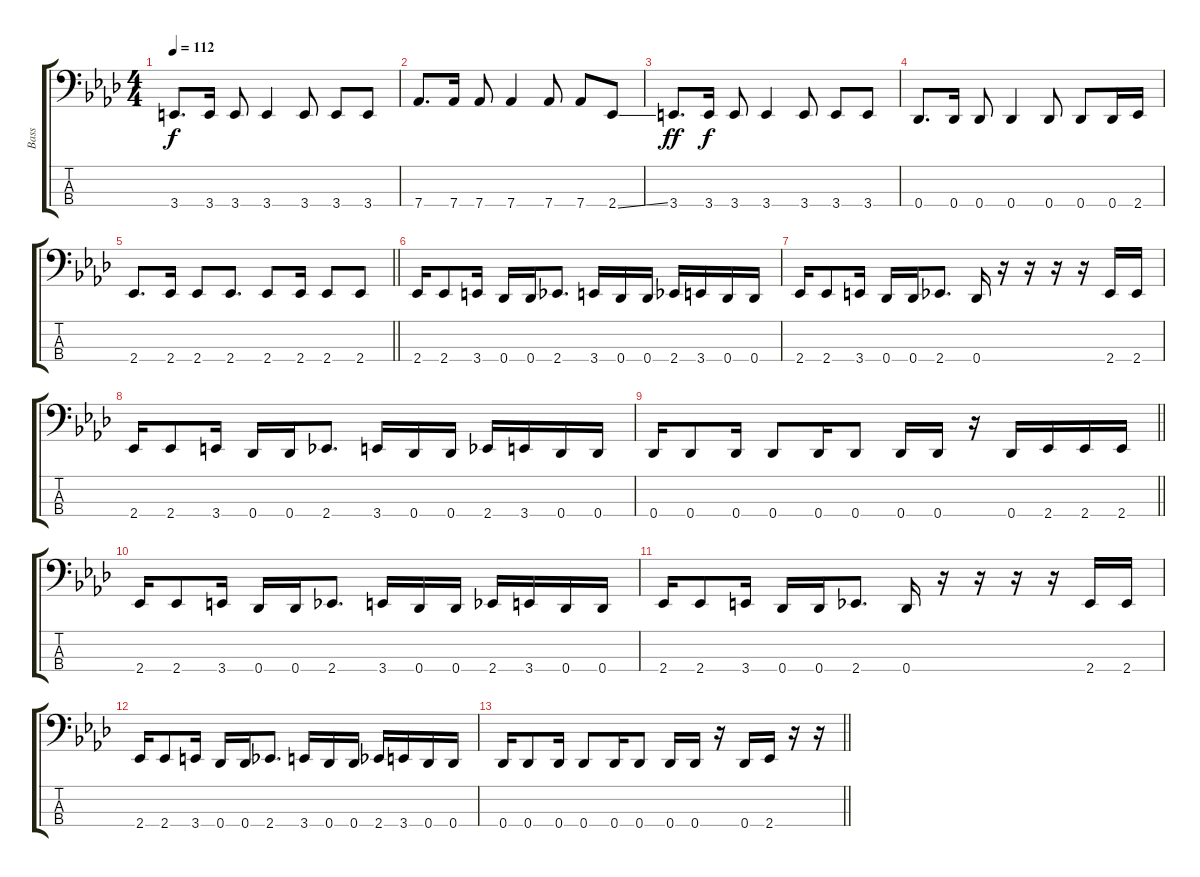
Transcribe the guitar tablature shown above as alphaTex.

\track ("Bass" "Bass") {instrument electricbassfinger}
\staff {score tabs}
\tuning (Gb2 Db2 Ab1 Db1) {hide}
\ts (4 4)
\tempo 112
\clef f4
\ks ab
3.4.8{d dy f} 3.4.16 3.4.8 3.4.4 3.4.8 3.4.8 3.4.8 |
7.4.8{d} 7.4.16 7.4.8 7.4.4 7.4.8 7.4.8 2.4{ss}.8 |
3.4.8{d dy ff} 3.4.16{dy f} 3.4.8 3.4.4 3.4.8 3.4.8 3.4.8 |
0.4.8{d} 0.4.16 0.4.8 0.4.4 0.4.8 0.4.8 0.4.16 2.4.16 |
\barLineRight lightlight
2.4.8{d} 2.4.16 2.4.8 2.4.8{d} 2.4.8 2.4.16 2.4.8 2.4.8 |
2.4.16 2.4.8 3.4.16 0.4.16 0.4.16 2.4.8{d} 3.4.16 0.4.16 0.4.16 2.4.16 3.4.16 0.4.16 0.4.16 |
2.4.16 2.4.8 3.4.16 0.4.16 0.4.16 2.4.8{d} 0.4.16 r.16 r.16 r.16 r.16 2.4.16 2.4.16 |
2.4.16 2.4.8 3.4.16 0.4.16 0.4.16 2.4.8{d} 3.4.16 0.4.16 0.4.16 2.4.16 3.4.16 0.4.16 0.4.16 |
\barLineRight lightlight
0.4.16 0.4.8 0.4.16 0.4.8 0.4.16 0.4.8 0.4.16 0.4.16 r.16 0.4.16 2.4.16 2.4.16 2.4.16 |
2.4.16 2.4.8 3.4.16 0.4.16 0.4.16 2.4.8{d} 3.4.16 0.4.16 0.4.16 2.4.16 3.4.16 0.4.16 0.4.16 |
2.4.16 2.4.8 3.4.16 0.4.16 0.4.16 2.4.8{d} 0.4.16 r.16 r.16 r.16 r.16 2.4.16 2.4.16 |
2.4.16 2.4.8 3.4.16 0.4.16 0.4.16 2.4.8{d} 3.4.16 0.4.16 0.4.16 2.4.16 3.4.16 0.4.16 0.4.16 |
\barLineRight lightlight
0.4.16 0.4.8 0.4.16 0.4.8 0.4.16 0.4.8 0.4.16 0.4.16 r.16 0.4.16 2.4.16 r.16 r.16
